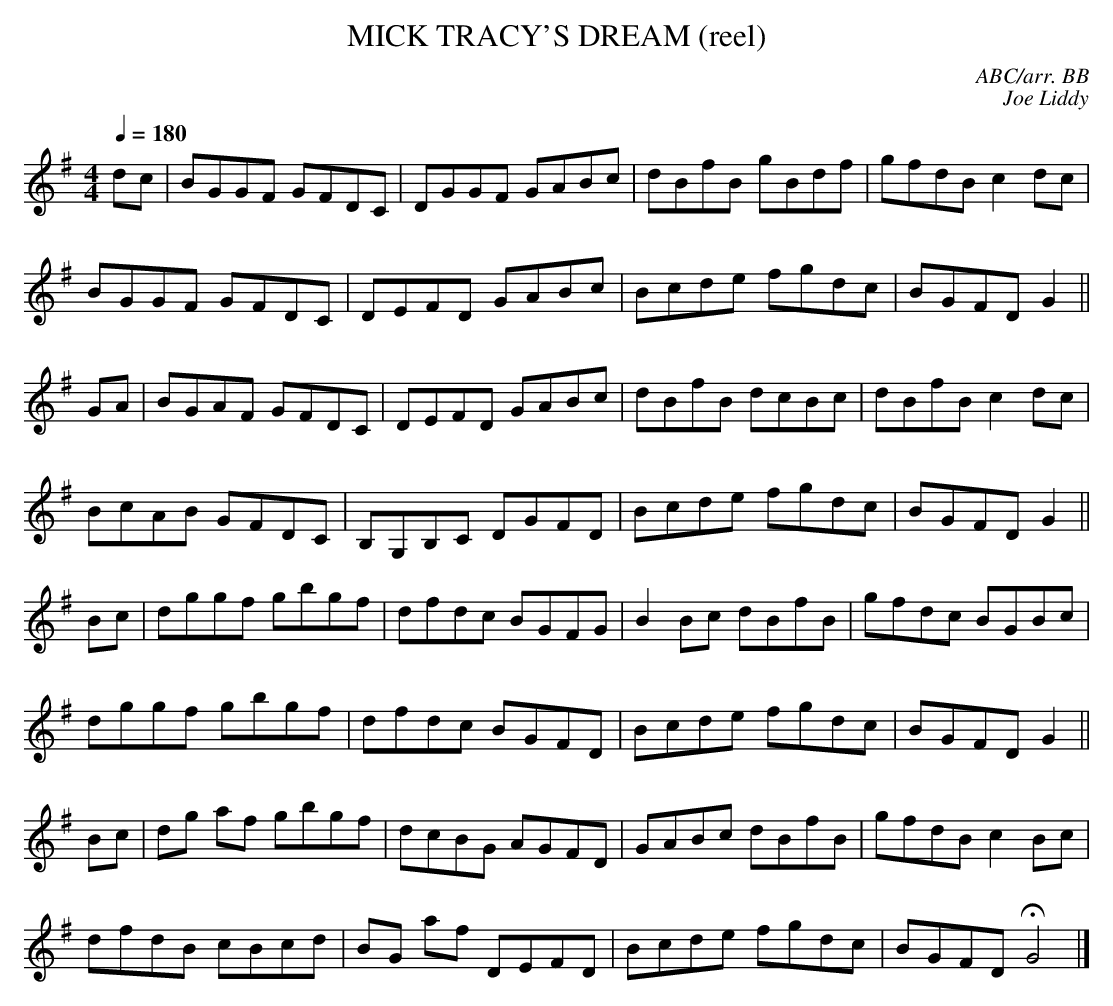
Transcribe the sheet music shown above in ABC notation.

X:1
T:MICK TRACY'S DREAM (reel)
C:ABC/arr. BB
C:Joe Liddy
Q:1/4=180
M:4/4
L:1/8
K:G
dc|BGGF GFDC|DGGF GABc|dBfB gBdf|gfdB c2 dc |
BGGF GFDC| DEFD GABc|Bcde fgdc|BGFD G2 ||
GA|BGAF GFDC|DEFD GABc|dBfB dcBc|dBfB c2 dc |
BcAB GFDC|B,G,B,C DGFD|Bcde fgdc|BGFD G2 ||
Bc|dggf gbgf|dfdc BGFG|B2 Bc dBfB|gfdc BGBc |
dggf gbgf|dfdc BGFD|Bcde fgdc|BGFD G2 ||
Bc|dg af gbgf|dcBG AGFD|GABc dBfB|gfdB c2 Bc |
dfdB cBcd|BG af DEFD|Bcde fgdc|BGFD HG4 |]
